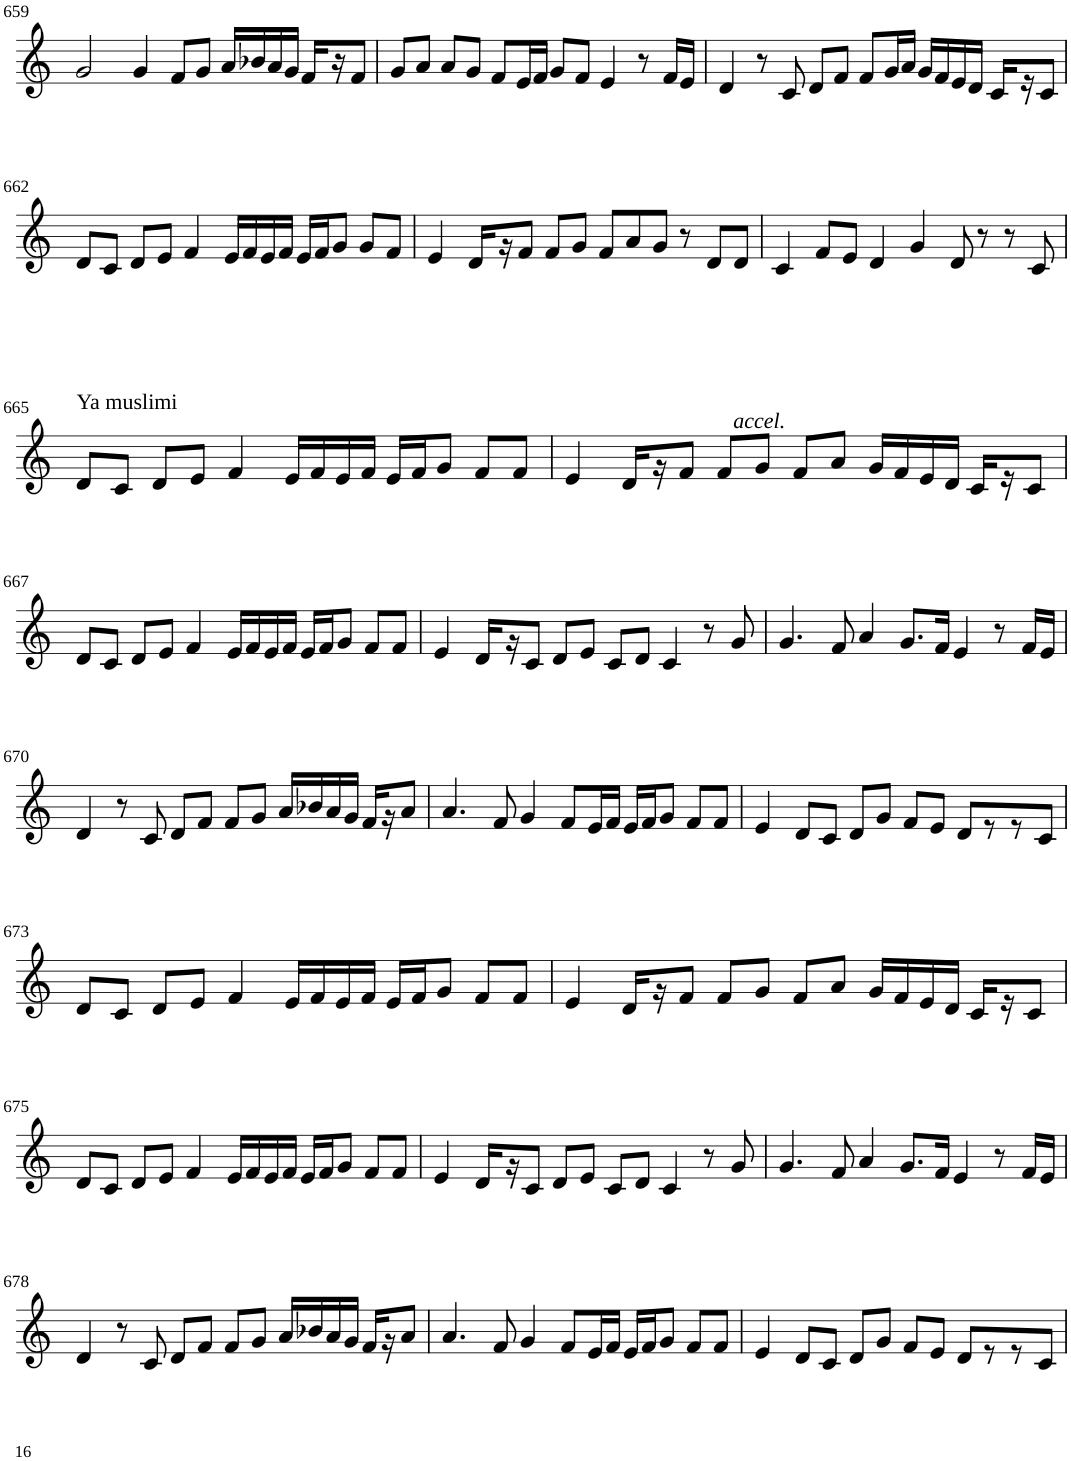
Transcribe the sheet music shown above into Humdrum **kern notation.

**kern
*part1
*staff1
*I"Violin
!!LO:PB:g=z
*clefG2
*k[]
*M6/4
=659
2g/
4g/
8f/L
8g/J
16a/LL
16b-X/
16a/
16g/JJ
16f/LL
16r
8f/J
=660
8g/L
8a/J
8a/L
8g/J
8f/L
16e/L
16f/JJ
8g/L
8f/J
4e/
8r
16f/LL
16e/JJ
=661
4d/
8r
8c/
8d/L
8f/J
8f/L
16g/L
16a/JJ
16g/LL
16f/
16e/
16d/JJ
16c/LL
16r
8c/J
!!LO:LB:g=z
=662
8d/L
8c/J
8d/L
8e/J
4f/
16e/LL
16f/
16e/
16f/JJ
16e/LL
16f/J
8g/J
8g/L
8f/J
=663
4e/
16d/LL
16r
8f/J
8f/L
8g/J
8f/L
8a/
8g/J
8r
8d/L
!LO:TX:b:i:t=accel.
8d/J
=664
4c/
8f/L
8e/J
4d/
4g/
8d/
8r
8r
8c/
!!LO:LB:g=z
=665
!LO:TX:a:t=Ya muslimi
8d/L
8c/J
8d/L
8e/J
4f/
16e/LL
16f/
16e/
16f/JJ
16e/LL
16f/J
8g/J
8f/L
8f/J
=666
4e/
16d/LL
16r
8f/J
8f/L
8g/J
8f/L
8a/J
16g/LL
16f/
16e/
16d/JJ
16c/LL
16r
8c/J
!!LO:LB:g=z
=667
8d/L
8c/J
8d/L
8e/J
4f/
16e/LL
16f/
16e/
16f/JJ
16e/LL
16f/J
8g/J
8f/L
8f/J
=668
4e/
16d/LL
16r
8c/J
8d/L
8e/J
8c/L
8d/J
4c/
8r
8g/
=669
4.g/
8f/
4a/
8.g/L
16f/Jk
4e/
8r
16f/LL
16e/JJ
!!LO:LB:g=z
=670
4d/
8r
8c/
8d/L
8f/J
8f/L
8g/J
16a/LL
16b-X/
16a/
16g/JJ
16f/LL
16r
8a/J
=671
4.a/
8f/
4g/
8f/L
16e/L
16f/JJ
16e/LL
16f/J
8g/J
8f/L
8f/J
=672
4e/
8d/L
8c/J
8d/L
8g/J
8f/L
8e/J
8d/L
8r
8r
8c/J
!!LO:LB:g=z
=673
8d/L
8c/J
8d/L
8e/J
4f/
16e/LL
16f/
16e/
16f/JJ
16e/LL
16f/J
8g/J
8f/L
8f/J
=674
4e/
16d/LL
16r
8f/J
8f/L
8g/J
8f/L
8a/J
16g/LL
16f/
16e/
16d/JJ
16c/LL
16r
8c/J
!!LO:LB:g=z
=675
8d/L
8c/J
8d/L
8e/J
4f/
16e/LL
16f/
16e/
16f/JJ
16e/LL
16f/J
8g/J
8f/L
8f/J
=676
4e/
16d/LL
16r
8c/J
8d/L
8e/J
8c/L
8d/J
4c/
8r
8g/
=677
4.g/
8f/
4a/
8.g/L
16f/Jk
4e/
8r
16f/LL
16e/JJ
!!LO:LB:g=z
=678
4d/
8r
8c/
8d/L
8f/J
8f/L
8g/J
16a/LL
16b-X/
16a/
16g/JJ
16f/LL
16r
8a/J
=679
4.a/
8f/
4g/
8f/L
16e/L
16f/JJ
16e/LL
16f/J
8g/J
8f/L
8f/J
=680
4e/
8d/L
8c/J
8d/L
8g/J
8f/L
8e/J
8d/L
8r
8r
8c/J
=
*-
